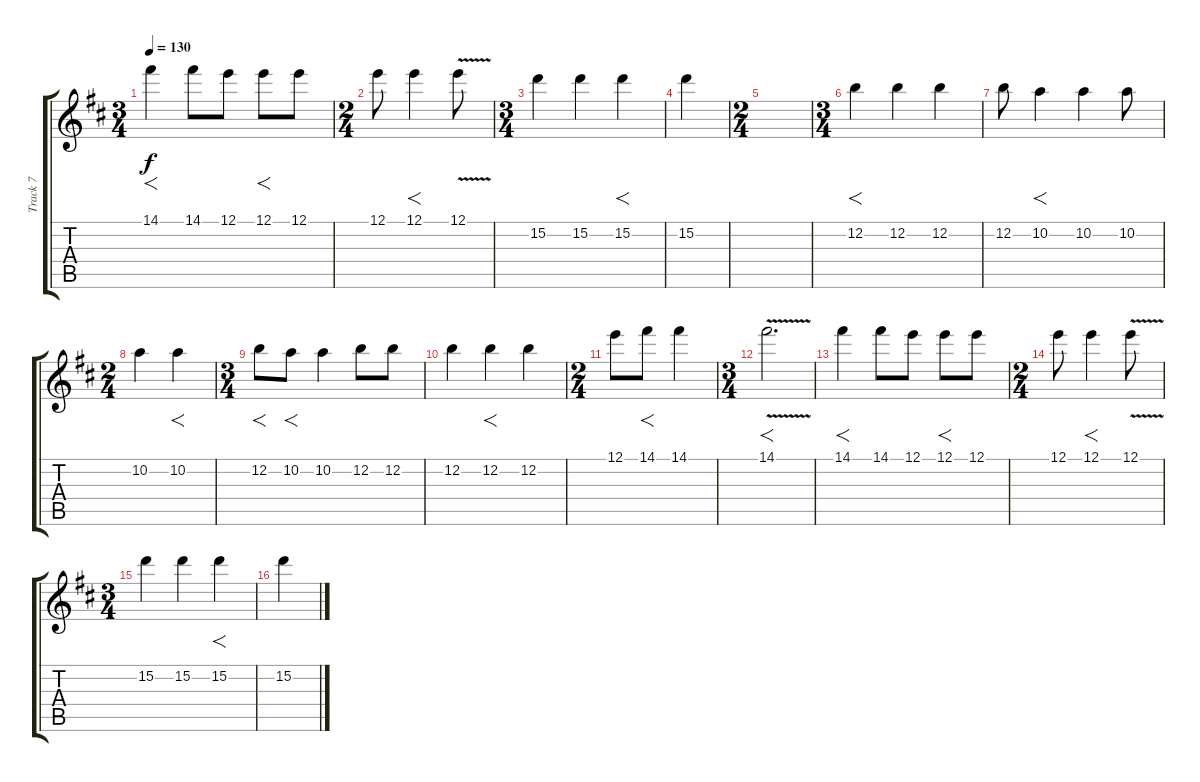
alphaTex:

\track ("Track 7" "Track 7") {instrument distortionguitar}
\staff {score tabs}
\tuning (E4 B3 G3 D3 A2 E2) {hide}
\ts (3 4)
\tempo 130
\clef g2
\ks d
14.1.4{f dy f} 14.1.8 12.1.8 12.1.8{f} 12.1.8 |
\ts (2 4)
12.1.8 12.1.4{f} 12.1{v}.8 |
\ts (3 4)
15.2.4 15.2.4 15.2.4{f} |
15.2.4 |
\ts (2 4)
|
\ts (3 4)
12.2.4{f} 12.2.4 12.2.4 |
12.2.8 10.2.4{f} 10.2.4 10.2.8 |
\ts (2 4)
10.2.4 10.2.4{f} |
\ts (3 4)
12.2.8{f} 10.2.8{f} 10.2.4 12.2.8 12.2.8 |
12.2.4 12.2.4{f} 12.2.4 |
\ts (2 4)
12.1.8 14.1.8{f} 14.1.4 |
\ts (3 4)
14.1{v}.2{f d} |
14.1.4{f} 14.1.8 12.1.8 12.1.8{f} 12.1.8 |
\ts (2 4)
12.1.8 12.1.4{f} 12.1{v}.8 |
\ts (3 4)
15.2.4 15.2.4 15.2.4{f} |
15.2.4
